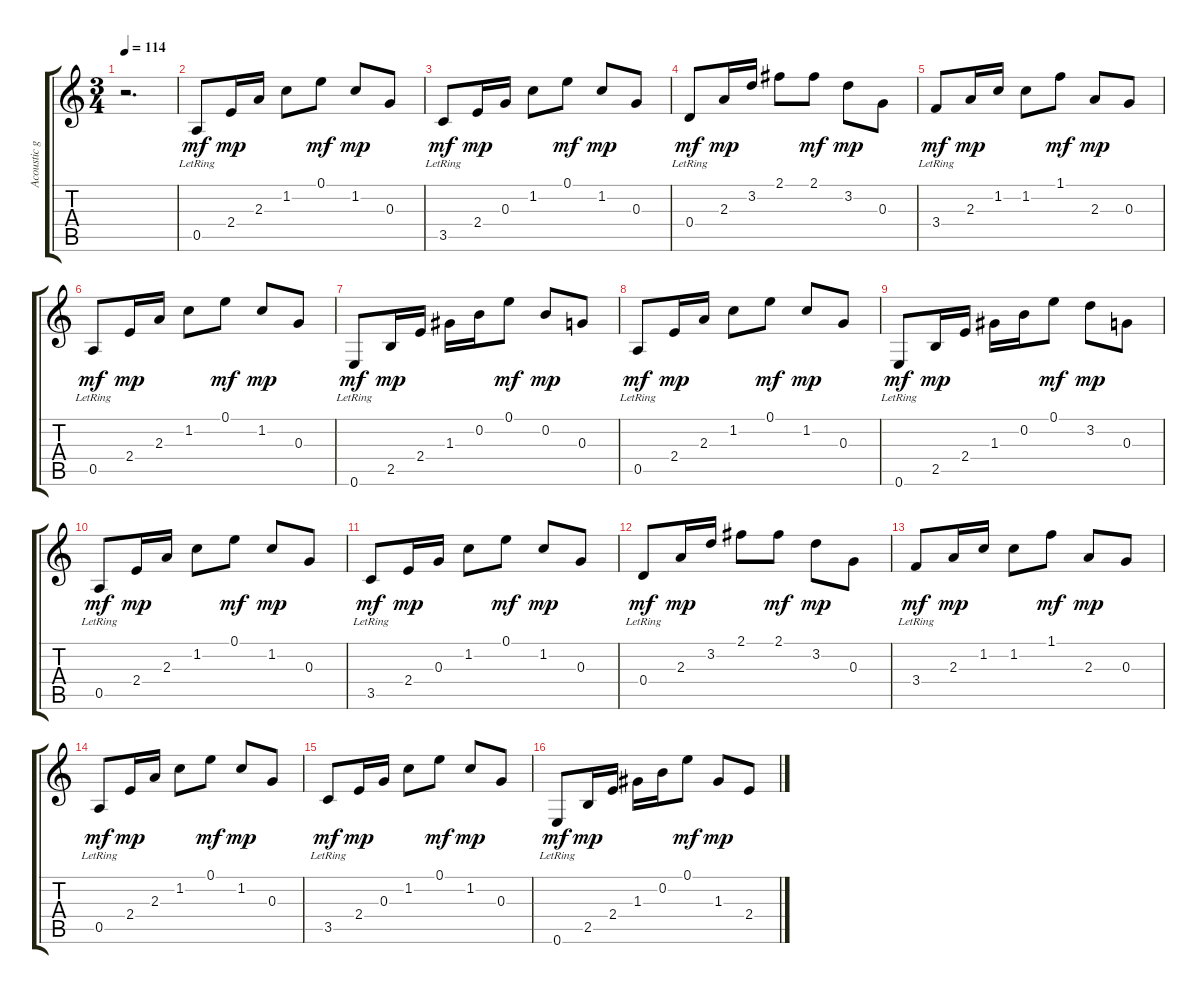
\track ("Acoustic guitar" "Acoustic g") {instrument electricguitarclean}
\staff {score tabs}
\tuning (E4 B3 G3 D3 A2 E2) {hide}
\ts (3 4)
\tempo 114
\clef g2
\ks c
r.2{d dy mf instrument electricguitarclean} |
0.5{lr}.8 2.4.16{dy mp} 2.3.16 1.2.8 0.1.8{dy mf} 1.2.8{dy mp} 0.3.8 |
3.5{lr}.8{dy mf} 2.4.16{dy mp} 0.3.16 1.2.8 0.1.8{dy mf} 1.2.8{dy mp} 0.3.8 |
0.4{lr}.8{dy mf} 2.3.16{dy mp} 3.2.16 2.1.8 2.1.8{dy mf} 3.2.8{dy mp} 0.3.8 |
3.4{lr}.8{dy mf} 2.3.16{dy mp} 1.2.16 1.2.8 1.1.8{dy mf} 2.3.8{dy mp} 0.3.8 |
0.5{lr}.8{dy mf} 2.4.16{dy mp} 2.3.16 1.2.8 0.1.8{dy mf} 1.2.8{dy mp} 0.3.8 |
0.6{lr}.8{dy mf} 2.5.16{dy mp} 2.4.16 1.3.16 0.2.16 0.1.8{dy mf} 0.2.8{dy mp} 0.3.8 |
0.5{lr}.8{dy mf} 2.4.16{dy mp} 2.3.16 1.2.8 0.1.8{dy mf} 1.2.8{dy mp} 0.3.8 |
0.6{lr}.8{dy mf} 2.5.16{dy mp} 2.4.16 1.3.16 0.2.16 0.1.8{dy mf} 3.2.8{dy mp} 0.3.8 |
0.5{lr}.8{dy mf} 2.4.16{dy mp} 2.3.16 1.2.8 0.1.8{dy mf} 1.2.8{dy mp} 0.3.8 |
3.5{lr}.8{dy mf} 2.4.16{dy mp} 0.3.16 1.2.8 0.1.8{dy mf} 1.2.8{dy mp} 0.3.8 |
0.4{lr}.8{dy mf} 2.3.16{dy mp} 3.2.16 2.1.8 2.1.8{dy mf} 3.2.8{dy mp} 0.3.8 |
3.4{lr}.8{dy mf} 2.3.16{dy mp} 1.2.16 1.2.8 1.1.8{dy mf} 2.3.8{dy mp} 0.3.8 |
0.5{lr}.8{dy mf} 2.4.16{dy mp} 2.3.16 1.2.8 0.1.8{dy mf} 1.2.8{dy mp} 0.3.8 |
3.5{lr}.8{dy mf} 2.4.16{dy mp} 0.3.16 1.2.8 0.1.8{dy mf} 1.2.8{dy mp} 0.3.8 |
0.6{lr}.8{dy mf} 2.5.16{dy mp} 2.4.16 1.3.16 0.2.16 0.1.8{dy mf} 1.3.8{dy mp} 2.4.8
